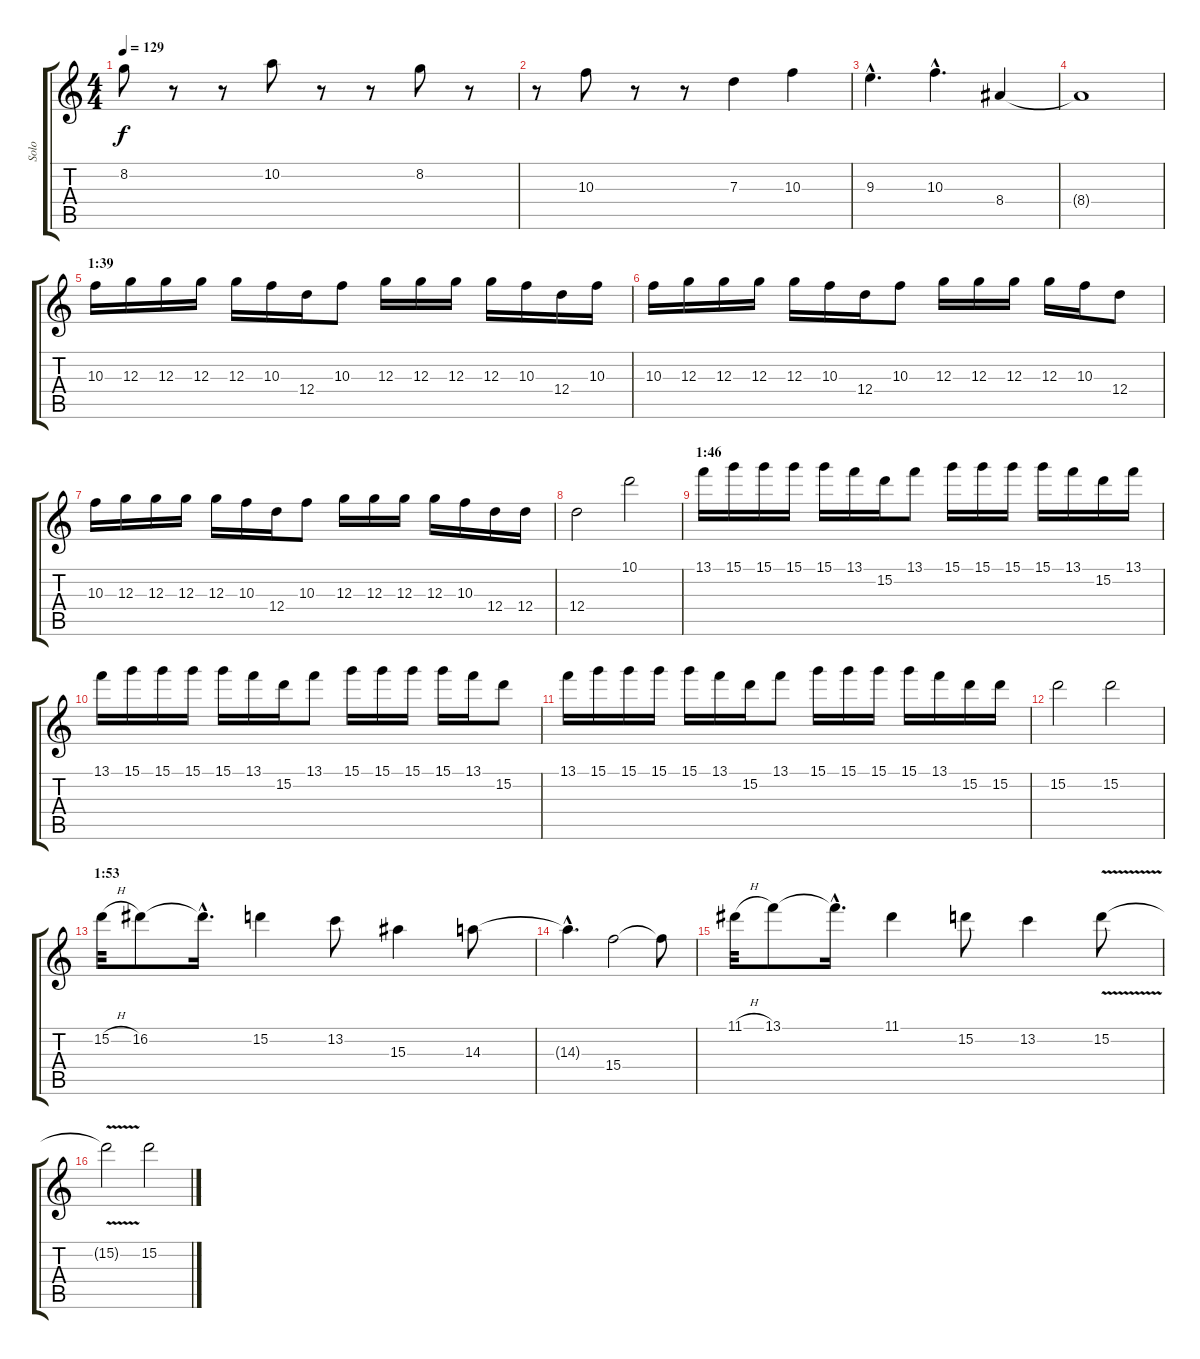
\track ("Solo" "Solo") {instrument distortionguitar}
\staff {score tabs}
\tuning (E4 B3 G3 D3 A2 E2) {hide}
\ts (4 4)
\tempo 129
\clef g2
\ks c
8.2.8{dy f} r.8 r.8 10.2.8 r.8 r.8 8.2.8 r.8 |
r.8 10.3.8 r.8 r.8 7.3.4 10.3.4 |
9.3{hac}.4{d} 10.3{hac}.4{d} 8.4.4 |
8.4{t}.1 |
\section ("" "1:39")
10.3.16 12.3.16 12.3.16 12.3.16 12.3.16 10.3.16 12.4.16 10.3.8 12.3.16 12.3.16 12.3.16 12.3.16 10.3.16 12.4.16 10.3.16 |
10.3.16 12.3.16 12.3.16 12.3.16 12.3.16 10.3.16 12.4.16 10.3.8 12.3.16 12.3.16 12.3.16 12.3.16 10.3.16 12.4.8 |
10.3.16 12.3.16 12.3.16 12.3.16 12.3.16 10.3.16 12.4.16 10.3.8 12.3.16 12.3.16 12.3.16 12.3.16 10.3.16 12.4.16 12.4.16 |
12.4.2 10.1.2 |
\section ("" "1:46")
13.1.16 15.1.16 15.1.16 15.1.16 15.1.16 13.1.16 15.2.16 13.1.8 15.1.16 15.1.16 15.1.16 15.1.16 13.1.16 15.2.16 13.1.16 |
13.1.16 15.1.16 15.1.16 15.1.16 15.1.16 13.1.16 15.2.16 13.1.8 15.1.16 15.1.16 15.1.16 15.1.16 13.1.16 15.2.8 |
13.1.16 15.1.16 15.1.16 15.1.16 15.1.16 13.1.16 15.2.16 13.1.8 15.1.16 15.1.16 15.1.16 15.1.16 13.1.16 15.2.16 15.2.16 |
15.2.2 15.2.2 |
\section ("" "1:53")
15.2{h}.32 16.2.8 16.2{hac t}.16{d} 15.2.4 13.2.8 15.3.4 14.3.8 |
14.3{hac t}.4{d} 15.4.2 15.4{t}.8 |
11.1{h}.32 13.1.8 13.1{hac t}.16{d} 11.1.4 15.2.8 13.2.4 15.2{v}.8 |
15.2{t}.2 15.2.2
